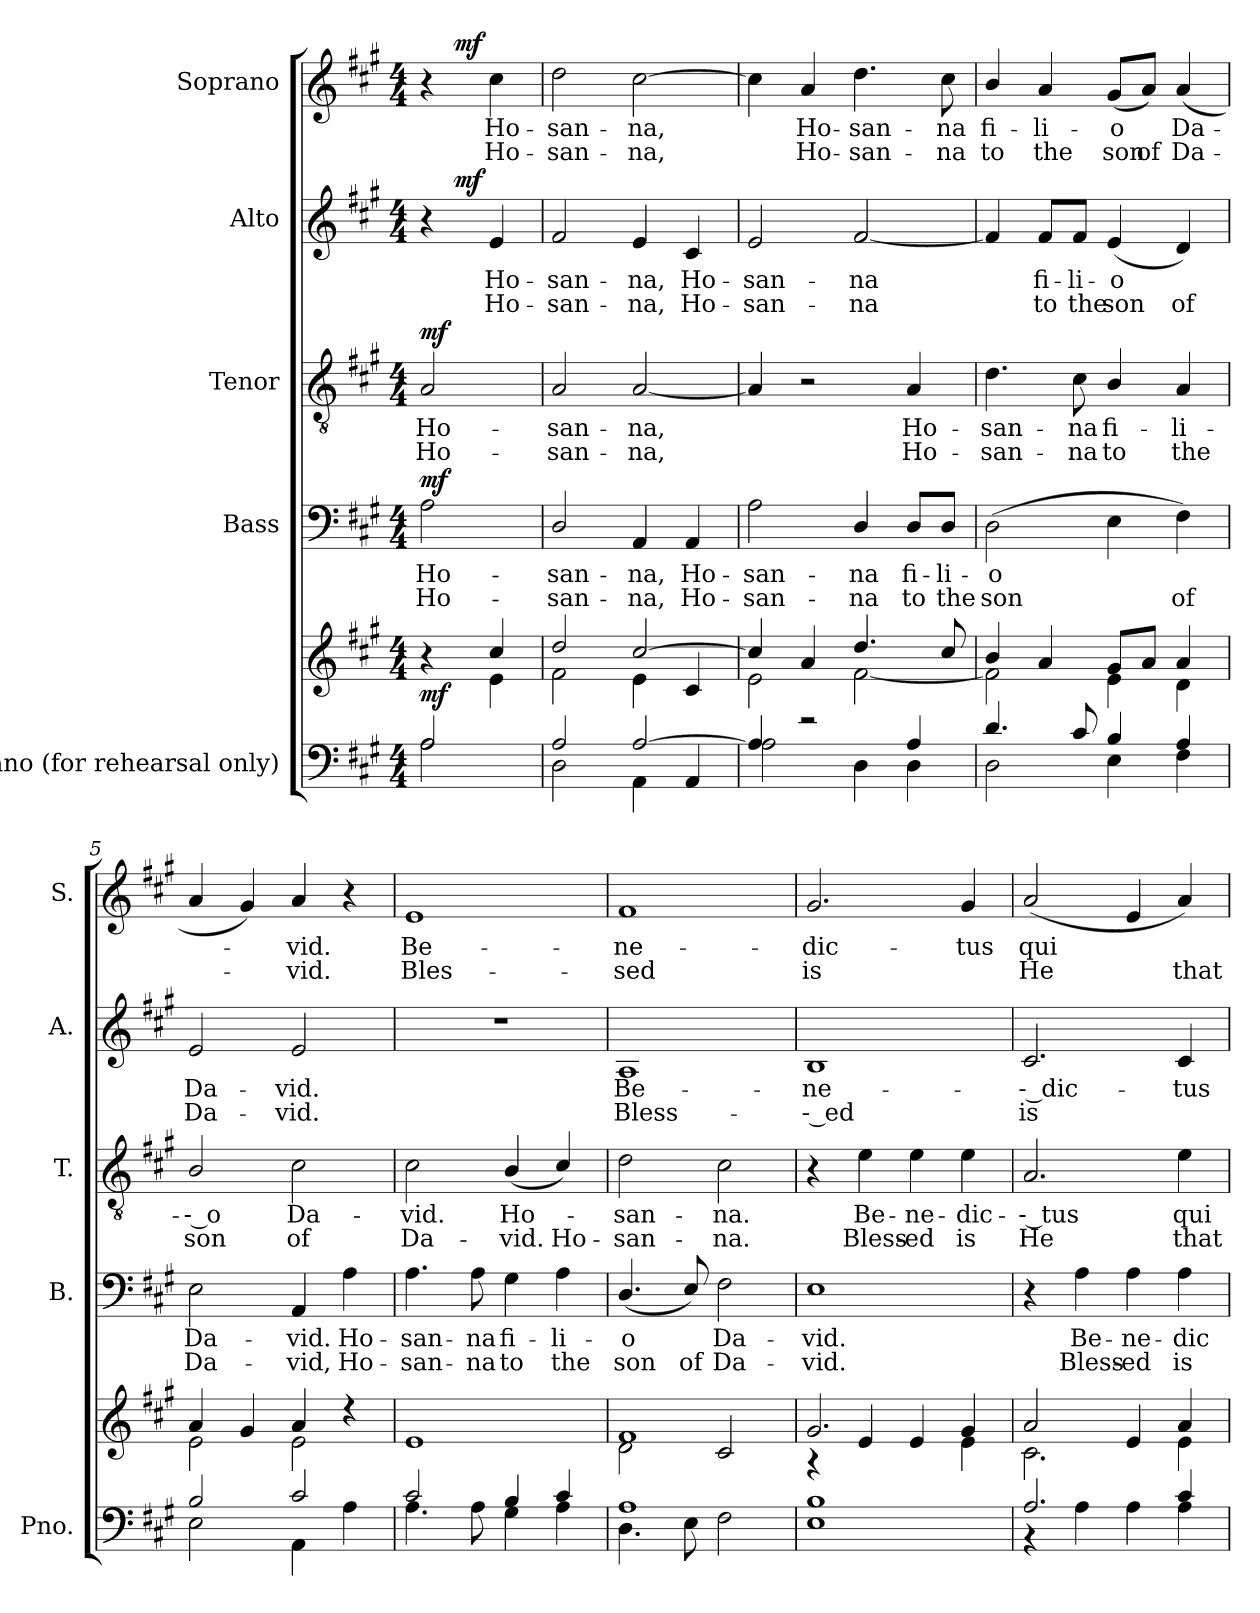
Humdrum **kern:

**kern	**kern	**dynam	**kern	**text	**text	**dynam	**kern	**text	**text	**dynam	**kern	**text	**text	**dynam	**kern	**text	**text	**dynam
*part5	*part5	*part5	*part4	*part4	*part4	*part4	*part3	*part3	*part3	*part3	*part2	*part2	*part2	*part2	*part1	*part1	*part1	*part1
*staff6	*staff5	*staff5/6	*staff4	*staff4	*staff4	*staff4	*staff3	*staff3	*staff3	*staff3	*staff2	*staff2	*staff2	*staff2	*staff1	*staff1	*staff1	*staff1
*I"Piano (for rehearsal only)	*	*	*I"Bass	*	*	*	*I"Tenor	*	*	*	*I"Alto	*	*	*	*I"Soprano	*	*	*
*I'Pno.	*	*	*I'B.	*	*	*	*I'T.	*	*	*	*I'A.	*	*	*	*I'S.	*	*	*
*clefF4	*clefG2	*	*clefF4	*	*	*	*clefGv2	*	*	*	*clefG2	*	*	*	*clefG2	*	*	*
*k[f#c#g#]	*k[f#c#g#]	*	*k[f#c#g#]	*	*	*	*k[f#c#g#]	*	*	*	*k[f#c#g#]	*	*	*	*k[f#c#g#]	*	*	*
*A:	*A:	*	*A:	*	*	*	*A:	*	*	*	*A:	*	*	*	*A:	*	*	*
*M4/4	*M4/4	*	*M4/4	*	*	*	*M4/4	*	*	*	*M4/4	*	*	*	*M4/4	*	*	*
=1	=1	=1	=1	=1	=1	=1	=1	=1	=1	=1	=1	=1	=1	=1	=1	=1	=1	=1
*^	*^	*	*	*	*	*	*	*	*	*	*	*	*	*	*	*	*	*
!	!	!	!	!	!	!	!	!	!	!	!	!	!	!	!	!	!LO:TX:a:B:t=Moderato	!	!	!
!	!	!	!	!LO:DY:b	!	!LO:LY:b	!LO:LY:b	!LO:DY:b	!	!LO:LY:b	!LO:LY:b	!LO:DY:b	!	!	!	!	!	!	!	!
*	*	*	*	*	*	*	*	*	*	*	*	*	*^	*	*	*	*^	*	*	*
2A/	2A\	4r	4ryy	mf	2A\	Ho-	Ho-	mf	2A/	Ho-	Ho-	mf	4r	8ryy	.	.	.	4r	8ryy	.	.	.
!	!	!	!	!	!	!	!	!	!	!	!	!	!	!	!	!	!LO:DY:b	!	!	!	!	!LO:DY:b
.	.	.	.	.	.	.	.	.	.	.	.	.	.	4.ryy	.	.	mf	.	4.ryy	.	.	mf
!	!	!	!	!	!	!	!	!	!	!	!	!	!	!	!LO:LY:b	!LO:LY:b	!	!	!	!LO:LY:b	!LO:LY:b	!
.	.	4cc#/	4e\	.	.	.	.	.	.	.	.	.	4e/	.	Ho-	Ho-	.	4cc#\	.	Ho-	Ho-	.
=2	=2	=2	=2	=2	=2	=2	=2	=2	=2	=2	=2	=2	=2	=2	=2	=2	=2	=2	=2	=2	=2	=2
!	!	!	!	!	!	!LO:LY:b	!LO:LY:b	!	!	!LO:LY:b	!LO:LY:b	!	!	!	!LO:LY:b	!LO:LY:b	!	!	!	!LO:LY:b	!LO:LY:b	!
*	*	*	*	*	*	*	*	*	*	*	*	*	*v	*v	*	*	*	*	*	*	*	*
*	*	*	*	*	*	*	*	*	*	*	*	*	*	*	*	*	*v	*v	*	*	*
2A/	2D\	2dd/	2f#\	.	2D/	-san-	-san-	.	2A/	-san-	-san-	.	2f#/	-san-	-san-	.	2dd\	-san-	-san-	.
!	!	!	!	!	!	!LO:LY:b	!LO:LY:b	!	!	!LO:LY:b	!LO:LY:b	!	!	!LO:LY:b	!LO:LY:b	!	!	!LO:LY:b	!LO:LY:b	!
[2A/	4AA\	[2cc#/	4e\	.	4AA/	-na,	-na,	.	[2A/	-na,	-na,	.	4e/	-na,	-na,	.	[2cc#\	-na,	-na,	.
!	!	!	!	!	!	!LO:LY:b	!LO:LY:b	!	!	!	!	!	!	!LO:LY:b	!LO:LY:b	!	!	!	!	!
.	4AA/	.	4c#/	.	4AA/	Ho-	Ho-	.	.	.	.	.	4c#/	Ho-	Ho-	.	.	.	.	.
=3	=3	=3	=3	=3	=3	=3	=3	=3	=3	=3	=3	=3	=3	=3	=3	=3	=3	=3	=3	=3
!	!	!	!	!	!	!LO:LY:b	!LO:LY:b	!	!	!	!	!	!	!LO:LY:b	!LO:LY:b	!	!	!	!	!
4A/]	2A\	4cc#/]	2e\	.	2A\	-san-	-san-	.	4A/]	.	.	.	2e/	-san-	-san-	.	4cc#\]	.	.	.
!	!	!	!	!	!	!	!	!	!	!	!	!	!	!	!	!	!	!LO:LY:b	!LO:LY:b	!
2r	.	4a/	.	.	.	.	.	.	2r	.	.	.	.	.	.	.	4a/	Ho-	Ho-	.
!	!	!	!	!	!	!LO:LY:b	!LO:LY:b	!	!	!	!	!	!	!LO:LY:b	!LO:LY:b	!	!	!LO:LY:b	!LO:LY:b	!
.	4D\	4.dd/	[2f#\	.	4D/	-na	-na	.	.	.	.	.	[2f#/	-na	-na	.	4.dd\	-san-	-san-	.
!	!	!	!	!	!	!LO:LY:b	!LO:LY:b	!	!	!LO:LY:b	!LO:LY:b	!	!	!	!	!	!	!	!	!
4A/	4D\	.	.	.	8D/L	fi-	to	.	4A/	Ho-	Ho-	.	.	.	.	.	.	.	.	.
!	!	!	!	!	!	!LO:LY:b	!LO:LY:b	!	!	!	!	!	!	!	!	!	!	!LO:LY:b	!LO:LY:b	!
.	.	8cc#/	.	.	8D/J	-li-	the	.	.	.	.	.	.	.	.	.	8cc#\	-na	-na	.
=4	=4	=4	=4	=4	=4	=4	=4	=4	=4	=4	=4	=4	=4	=4	=4	=4	=4	=4	=4	=4
!	!	!	!	!	!	!LO:LY:b	!LO:LY:b	!	!	!LO:LY:b	!LO:LY:b	!	!	!	!	!	!	!LO:LY:b	!LO:LY:b	!
4.d/	2D\	4b/	2f#\]	.	(>2D\	-o	son	.	4.d\	-san-	-san-	.	4f#/]	.	.	.	4b/	fi-	to	.
!	!	!	!	!	!	!	!	!	!	!	!	!	!	!LO:LY:b	!LO:LY:b	!	!	!LO:LY:b	!LO:LY:b	!
.	.	4a/	.	.	.	.	.	.	.	.	.	.	8f#/L	fi-	to	.	4a/	-li-	the	.
!	!	!	!	!	!	!	!	!	!	!LO:LY:b	!LO:LY:b	!	!	!LO:LY:b	!LO:LY:b	!	!	!	!	!
8c#/	.	.	.	.	.	.	.	.	8c#\	-na	-na	.	8f#/J	-li-	the	.	.	.	.	.
!	!	!	!	!	!	!	!	!	!	!LO:LY:b	!LO:LY:b	!	!	!LO:LY:b	!LO:LY:b	!	!	!LO:LY:b	!LO:LY:b	!
4B/	4E\	8g#/L	4e\	.	4E\	.	.	.	4B/	fi-	to	.	(<4e/	-o	son	.	(<8g#/L	-o	son	.
!	!	!	!	!	!	!	!	!	!	!	!	!	!	!	!	!	!	!	!LO:LY:b	!
.	.	8a/J	.	.	.	.	.	.	.	.	.	.	.	.	.	.	8a/J)	.	of	.
!	!	!	!	!	!	!	!LO:LY:b	!	!	!LO:LY:b	!LO:LY:b	!	!	!	!LO:LY:b	!	!	!LO:LY:b	!LO:LY:b	!
4A/	4F#\	4a/	4d\	.	4F#\)	.	of	.	4A/	-li-	the	.	4d/)	.	of	.	(<4a/	Da-	Da-	.
=5	=5	=5	=5	=5	=5	=5	=5	=5	=5	=5	=5	=5	=5	=5	=5	=5	=5	=5	=5	=5
!	!	!	!	!	!	!LO:LY:b	!LO:LY:b	!	!	!LO:LY:b	!LO:LY:b	!	!	!LO:LY:b	!LO:LY:b	!	!	!	!	!
2B/	2E\	4a/	2e\	.	2E\	Da-	Da-	.	2B/	-- o	son	.	2e/	Da-	Da-	.	4a/	.	.	.
.	.	4g#/	.	.	.	.	.	.	.	.	.	.	.	.	.	.	4g#/)	.	.	.
!	!	!	!	!	!	!LO:LY:b	!LO:LY:b	!	!	!LO:LY:b	!LO:LY:b	!	!	!LO:LY:b	!LO:LY:b	!	!	!LO:LY:b	!LO:LY:b	!
2c#/	4AA\	4a/	2e\	.	4AA/	-vid.	-vid,	.	2c#\	Da-	of	.	2e/	-vid.	-vid.	.	4a/	-vid.	-vid.	.
!	!	!	!	!	!	!LO:LY:b	!LO:LY:b	!	!	!	!	!	!	!	!	!	!	!	!	!
.	4A\	4r	.	.	4A\	Ho-	Ho-	.	.	.	.	.	.	.	.	.	4r	.	.	.
*	*	*v	*v	*	*	*	*	*	*	*	*	*	*	*	*	*	*	*	*	*
!!LO:LB:g=z
=6	=6	=6	=6	=6	=6	=6	=6	=6	=6	=6	=6	=6	=6	=6	=6	=6	=6	=6	=6
!	!	!	!	!	!LO:LY:b	!LO:LY:b	!	!	!LO:LY:b	!LO:LY:b	!	!	!	!	!	!	!LO:LY:b	!LO:LY:b	!
2c#/	4.A\	1e	.	4.A\	-san-	-san-	.	2c#\	-vid.	Da-	.	1r	.	.	.	1e	Be-	Bles-	.
!	!	!	!	!	!LO:LY:b	!LO:LY:b	!	!	!	!	!	!	!	!	!	!	!	!	!
.	8A\	.	.	8A\	-na	-na	.	.	.	.	.	.	.	.	.	.	.	.	.
!	!	!	!	!	!LO:LY:b	!LO:LY:b	!	!	!LO:LY:b	!LO:LY:b	!	!	!	!	!	!	!	!	!
4B/	4G#\	.	.	4G#\	fi-	to	.	(<4B/	Ho-	-vid.	.	.	.	.	.	.	.	.	.
!	!	!	!	!	!LO:LY:b	!LO:LY:b	!	!	!	!LO:LY:b	!	!	!	!	!	!	!	!	!
4c#/	4A\	.	.	4A\	-li-	the	.	4c#/)	.	Ho-	.	.	.	.	.	.	.	.	.
=7	=7	=7	=7	=7	=7	=7	=7	=7	=7	=7	=7	=7	=7	=7	=7	=7	=7	=7	=7
*	*	*^	*	*	*	*	*	*	*	*	*	*	*	*	*	*	*	*	*
!	!	!	!	!	!	!LO:LY:b	!LO:LY:b	!	!	!LO:LY:b	!LO:LY:b	!	!	!LO:LY:b	!LO:LY:b	!	!	!LO:LY:b	!LO:LY:b	!
1A	4.D\	1f#	2d\	.	(<4.D/	-o	son	.	2d\	-san-	-san-	.	1A	Be-	Bless-	.	1f#	-ne-	-sed	.
!	!	!	!	!	!	!	!LO:LY:b	!	!	!	!	!	!	!	!	!	!	!	!	!
.	8E\	.	.	.	8E/)	.	of	.	.	.	.	.	.	.	.	.	.	.	.	.
!	!	!	!	!	!	!LO:LY:b	!LO:LY:b	!	!	!LO:LY:b	!LO:LY:b	!	!	!	!	!	!	!	!	!
.	2F#\	.	2c#/	.	2F#\	Da-	Da-	.	2c#\	-na.	-na.	.	.	.	.	.	.	.	.	.
=8	=8	=8	=8	=8	=8	=8	=8	=8	=8	=8	=8	=8	=8	=8	=8	=8	=8	=8	=8	=8
!	!	!	!	!	!	!LO:LY:b	!LO:LY:b	!	!	!	!	!	!	!LO:LY:b	!LO:LY:b	!	!	!LO:LY:b	!LO:LY:b	!
1B	1E	2.g#/	4r	.	1E	-vid.	-vid.	.	4r	.	.	.	1B	-ne-	-- ed	.	2.g#/	-dic-	is	.
!	!	!	!	!	!	!	!	!	!	!LO:LY:b	!LO:LY:b	!	!	!	!	!	!	!	!	!
.	.	.	4e/	.	.	.	.	.	4e\	Be-	Bless-	.	.	.	.	.	.	.	.	.
!	!	!	!	!	!	!	!	!	!	!LO:LY:b	!LO:LY:b	!	!	!	!	!	!	!	!	!
.	.	.	4e/	.	.	.	.	.	4e\	-ne-	-ed	.	.	.	.	.	.	.	.	.
!	!	!	!	!	!	!	!	!	!	!LO:LY:b	!LO:LY:b	!	!	!	!	!	!	!LO:LY:b	!	!
.	.	4g#/	4e\	.	.	.	.	.	4e\	-dic-	is	.	.	.	.	.	4g#/	-tus	.	.
=9	=9	=9	=9	=9	=9	=9	=9	=9	=9	=9	=9	=9	=9	=9	=9	=9	=9	=9	=9	=9
!	!	!	!	!	!	!	!	!	!	!LO:LY:b	!LO:LY:b	!	!	!LO:LY:b	!LO:LY:b	!	!	!LO:LY:b	!LO:LY:b	!
2.A/	4r	2a/	2.c#\	.	4r	.	.	.	2.A/	-- tus	He	.	2.c#/	-- dic-	is	.	(<2a/	qui	He	.
!	!	!	!	!	!	!LO:LY:b	!LO:LY:b	!	!	!	!	!	!	!	!	!	!	!	!	!
.	4A\	.	.	.	4A\	Be-	Bless-	.	.	.	.	.	.	.	.	.	.	.	.	.
!	!	!	!	!	!	!LO:LY:b	!LO:LY:b	!	!	!	!	!	!	!	!	!	!	!	!	!
.	4A\	4e/	.	.	4A\	-ne-	-ed	.	.	.	.	.	.	.	.	.	4e/	.	.	.
!	!	!	!	!	!	!LO:LY:b	!LO:LY:b	!	!	!LO:LY:b	!LO:LY:b	!	!	!LO:LY:b	!	!	!	!	!LO:LY:b	!
4c#/	4A\	4a/	4e\	.	4A\	-dic-	is	.	4e\	qui	that	.	4c#/	-tus	.	.	4a/)	.	that	.
*v	*v	*	*	*	*	*	*	*	*	*	*	*	*	*	*	*	*	*	*	*
*	*v	*v	*	*	*	*	*	*	*	*	*	*	*	*	*	*	*	*	*
=	=	=	=	=	=	=	=	=	=	=	=	=	=	=	=	=	=	=
*-	*-	*-	*-	*-	*-	*-	*-	*-	*-	*-	*-	*-	*-	*-	*-	*-	*-	*-
